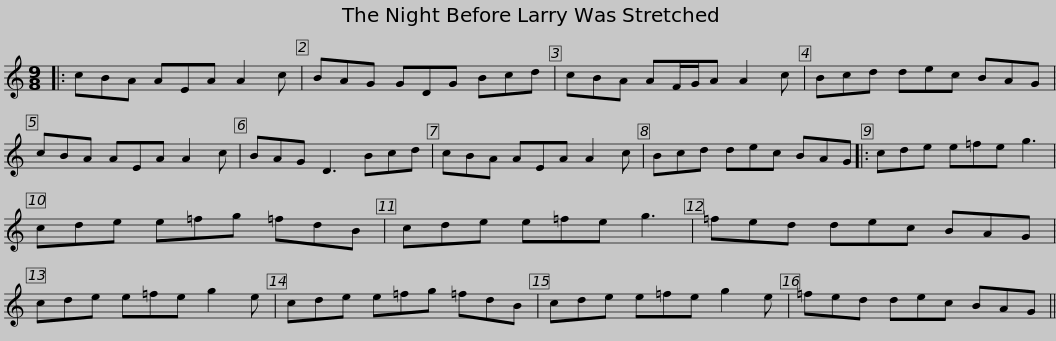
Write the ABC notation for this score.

X:1
L:1/8
M:9/8
I:linebreak $
K:C
V:1 treble
V:1
|: cBA AEA A2 c | BAG GDG Bcd | cBA AF/G/A A2 c | Bcd dec BAG | cBA AEA A2 c |$ %5
 BAG D3 Bcd | cBA AEA A2 c | Bcd dec BAG |: cde e=fe g3 | cde e=fg =fdB |$ %10
 cde e=fe g3 | =fed dec BAG | cde e=fe g2 e | cde e=fg =fdB | cde e=fe g2 e |$ %15
 =fed dec BAG || %16
